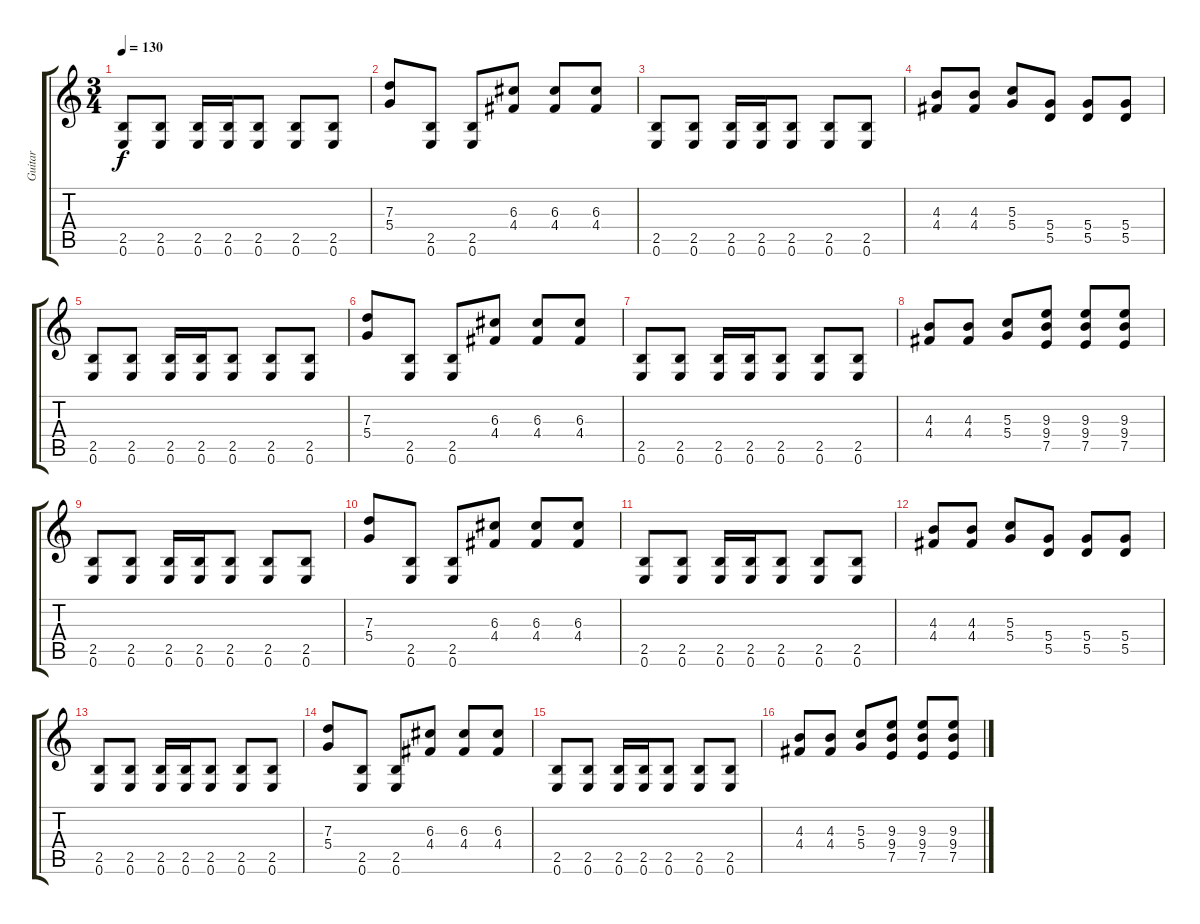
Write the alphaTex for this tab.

\track ("Guitar" "Guitar") {instrument distortionguitar}
\staff {score tabs}
\tuning (E4 B3 G3 D3 A2 E2) {hide}
\ts (3 4)
\tempo 130
\clef g2
\ks c
(2.5 0.6).8{dy f} (2.5 0.6).8 (2.5 0.6).16 (2.5 0.6).16 (2.5 0.6).8 (2.5 0.6).8 (2.5 0.6).8 |
(7.3 5.4).8 (2.5 0.6).8 (2.5 0.6).8 (6.3 4.4).8 (6.3 4.4).8 (6.3 4.4).8 |
(2.5 0.6).8 (2.5 0.6).8 (2.5 0.6).16 (2.5 0.6).16 (2.5 0.6).8 (2.5 0.6).8 (2.5 0.6).8 |
(4.3 4.4).8 (4.3 4.4).8 (5.3 5.4).8 (5.4 5.5).8 (5.4 5.5).8 (5.4 5.5).8 |
(2.5 0.6).8 (2.5 0.6).8 (2.5 0.6).16 (2.5 0.6).16 (2.5 0.6).8 (2.5 0.6).8 (2.5 0.6).8 |
(7.3 5.4).8 (2.5 0.6).8 (2.5 0.6).8 (6.3 4.4).8 (6.3 4.4).8 (6.3 4.4).8 |
(2.5 0.6).8 (2.5 0.6).8 (2.5 0.6).16 (2.5 0.6).16 (2.5 0.6).8 (2.5 0.6).8 (2.5 0.6).8 |
(4.3 4.4).8 (4.3 4.4).8 (5.3 5.4).8 (9.3 9.4 7.5).8 (9.3 9.4 7.5).8 (9.3 9.4 7.5).8 |
(2.5 0.6).8 (2.5 0.6).8 (2.5 0.6).16 (2.5 0.6).16 (2.5 0.6).8 (2.5 0.6).8 (2.5 0.6).8 |
(7.3 5.4).8 (2.5 0.6).8 (2.5 0.6).8 (6.3 4.4).8 (6.3 4.4).8 (6.3 4.4).8 |
(2.5 0.6).8 (2.5 0.6).8 (2.5 0.6).16 (2.5 0.6).16 (2.5 0.6).8 (2.5 0.6).8 (2.5 0.6).8 |
(4.3 4.4).8 (4.3 4.4).8 (5.3 5.4).8 (5.4 5.5).8 (5.4 5.5).8 (5.4 5.5).8 |
(2.5 0.6).8 (2.5 0.6).8 (2.5 0.6).16 (2.5 0.6).16 (2.5 0.6).8 (2.5 0.6).8 (2.5 0.6).8 |
(7.3 5.4).8 (2.5 0.6).8 (2.5 0.6).8 (6.3 4.4).8 (6.3 4.4).8 (6.3 4.4).8 |
(2.5 0.6).8 (2.5 0.6).8 (2.5 0.6).16 (2.5 0.6).16 (2.5 0.6).8 (2.5 0.6).8 (2.5 0.6).8 |
(4.3 4.4).8 (4.3 4.4).8 (5.3 5.4).8 (9.3 9.4 7.5).8 (9.3 9.4 7.5).8 (9.3 9.4 7.5).8
